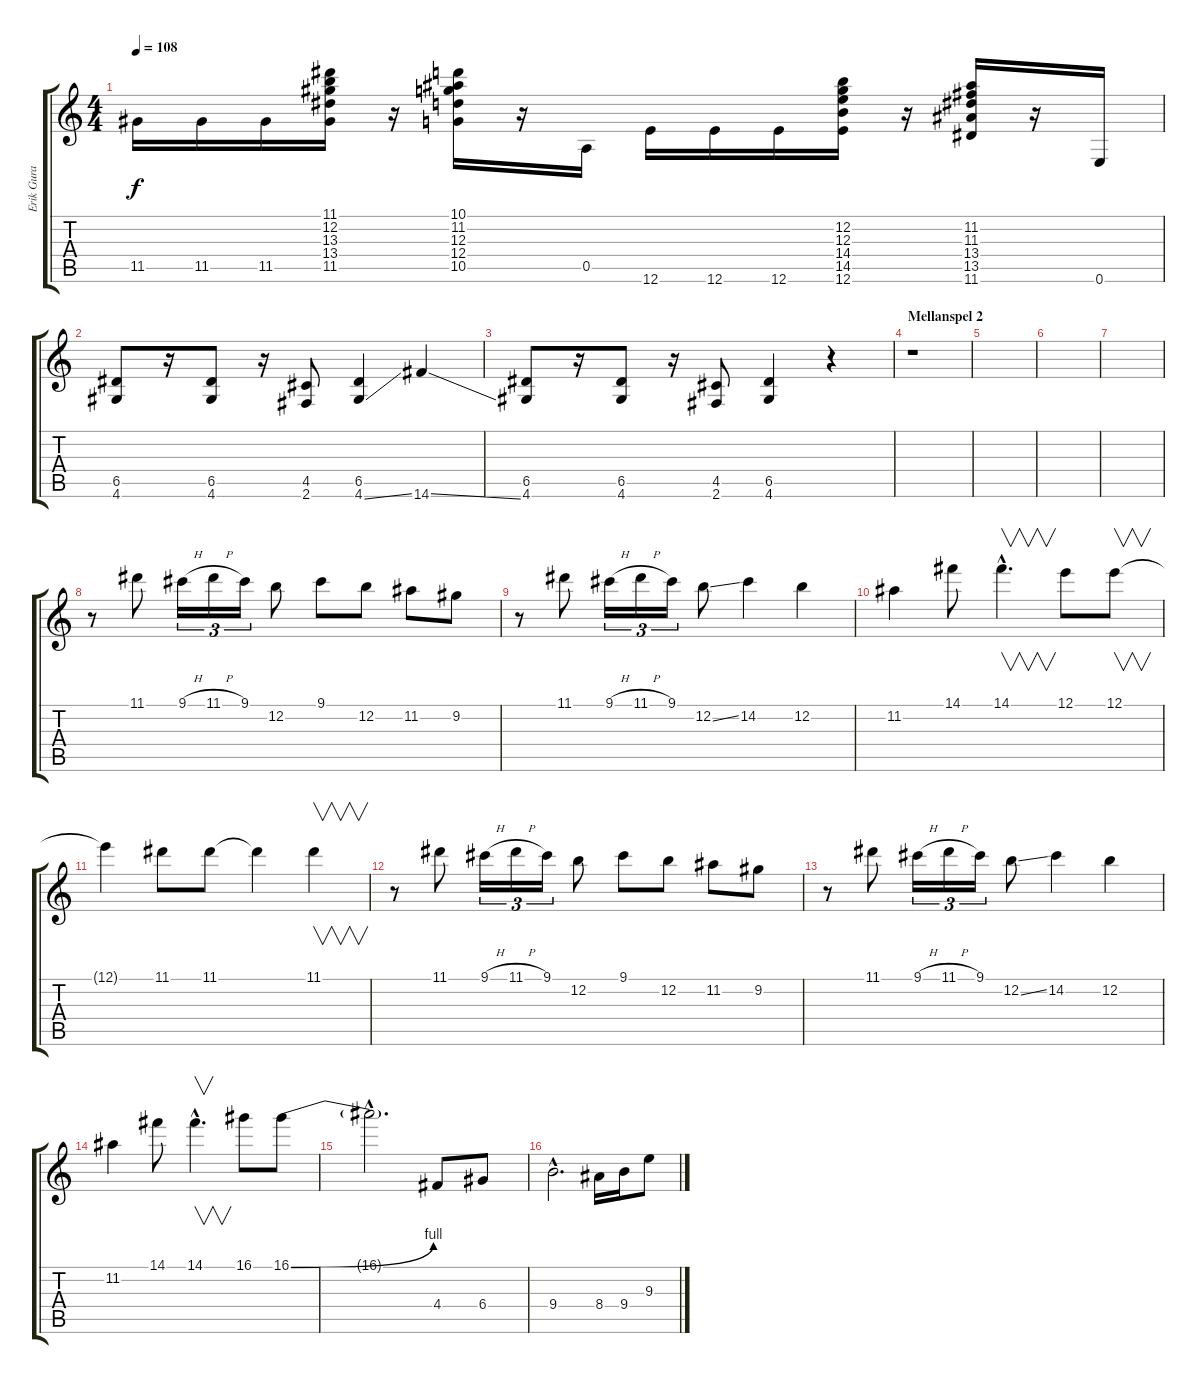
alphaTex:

\track ("Erik Gura " "Erik Gura ") {instrument distortionguitar}
\staff {score tabs}
\tuning (E4 B3 G3 D3 A2 E2) {hide}
\ts (4 4)
\tempo 108
\clef g2
\ks c
11.5.16{dy f} 11.5.16 11.5.16 (11.1 12.2 13.3 13.4 11.5).16 r.16 (10.1 11.2 12.3 12.4 10.5).16 r.16 0.5.16 12.6.16 12.6.16 12.6.16 (12.2 12.3 14.4 14.5 12.6).16 r.16 (11.2 11.3 13.4 13.5 11.6).16 r.16 0.6.16 |
(6.5 4.6).8 r.16 (6.5 4.6).8 r.16 (4.5 2.6).8 (6.5 4.6{ss}).4 14.6{ss}.4 |
(6.5 4.6).8 r.16 (6.5 4.6).8 r.16 (4.5 2.6).8 (6.5 4.6).4 r.4 |
\section ("" "Mellanspel 2")
r.1 |
|
|
|
r.8{instrument distortionguitar} 11.1.8 9.1{h}.16{tu (3 2)} 11.1{h}.16{tu (3 2)} 9.1.16{tu (3 2)} 12.2.8 9.1.8 12.2.8 11.2.8 9.2.8 |
r.8 11.1.8 9.1{h}.16{tu (3 2)} 11.1{h}.16{tu (3 2)} 9.1.16{tu (3 2)} 12.2{ss}.8 14.2.4 12.2.4 |
11.2.4 14.1.8 14.1{hac}.4{v d} 12.1.8 12.1.8{v} |
12.1{t}.4 11.1.8 11.1.8 11.1{t}.4 11.1.4{v} |
r.8{instrument distortionguitar} 11.1.8 9.1{h}.16{tu (3 2)} 11.1{h}.16{tu (3 2)} 9.1.16{tu (3 2)} 12.2.8 9.1.8 12.2.8 11.2.8 9.2.8 |
r.8 11.1.8 9.1{h}.16{tu (3 2)} 11.1{h}.16{tu (3 2)} 9.1.16{tu (3 2)} 12.2{ss}.8 14.2.4 12.2.4 |
11.2.4 14.1.8 14.1{hac}.4{v d} 16.1.8 16.1{be (bend 0 0 60 4)}.8 |
16.1{hac t}.2{d} 4.4.8 6.4.8 |
9.4{hac}.2{d} 8.4.16 9.4.16 9.3.8
